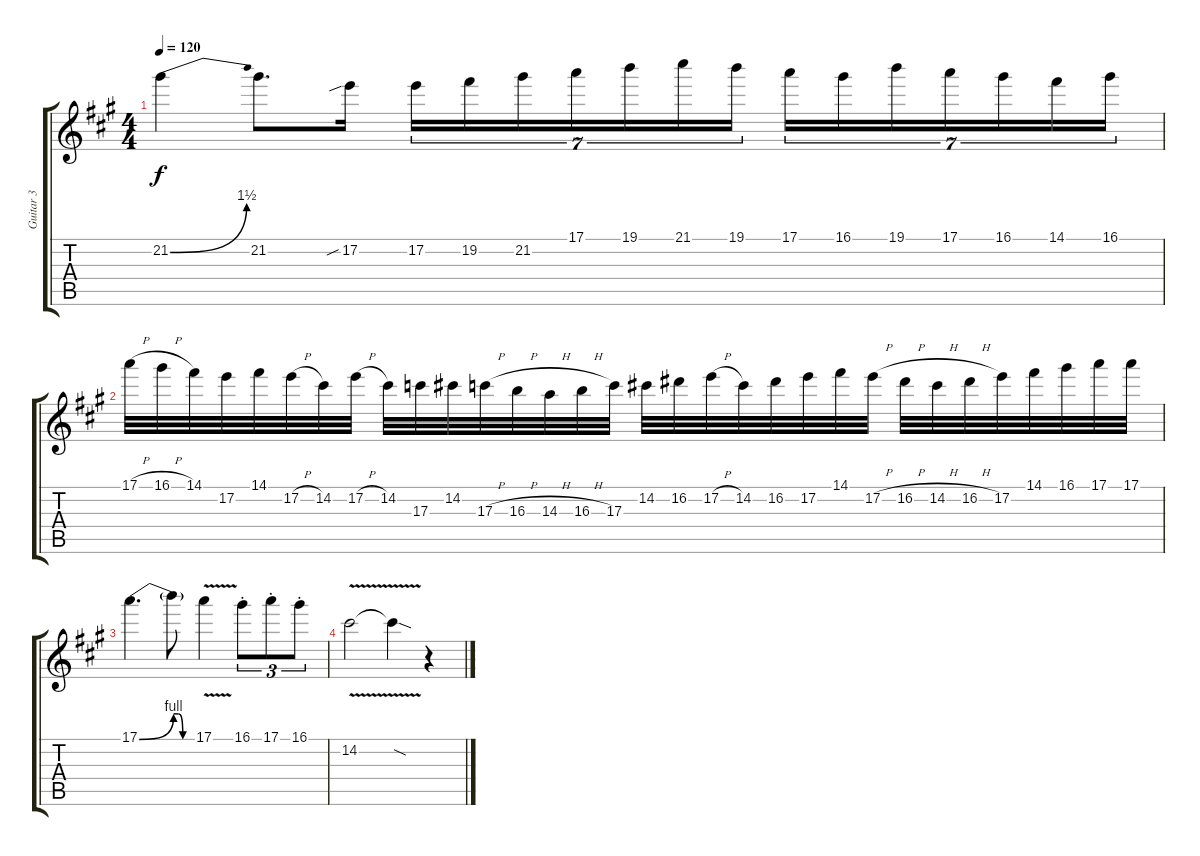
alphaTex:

\track ("Guitar 3" "Guitar 3") {instrument distortionguitar}
\staff {score tabs}
\tuning (E4 B3 G3 D3 A2 E2) {hide}
\ts (4 4)
\tempo 120
\clef g2
\ks a
21.2{be (bend 0 0 60 6)}.4{dy f} 21.2.8{d} 17.2{sib}.16 17.2.16{tu (7 4)} 19.2.16{tu (7 4)} 21.2.16{tu (7 4)} 17.1.16{tu (7 4)} 19.1.16{tu (7 4)} 21.1.16{tu (7 4)} 19.1.16{tu (7 4)} 17.1.16{tu (7 4)} 16.1.16{tu (7 4)} 19.1.16{tu (7 4)} 17.1.16{tu (7 4)} 16.1.16{tu (7 4)} 14.1.16{tu (7 4)} 16.1.16{tu (7 4)} |
17.1{h}.32 16.1{h}.32 14.1.32 17.2.32 14.1.32 17.2{h}.32 14.2.32 17.2{h}.32 14.2.32 17.3.32 14.2.32 17.3{h}.32 16.3{h}.32 14.3{h}.32 16.3{h}.32 17.3.32 14.2.32 16.2.32 17.2{h}.32 14.2.32 16.2.32 17.2.32 14.1.32 17.2{h}.32 16.2{h}.32 14.2{h}.32 16.2{h}.32 17.2.32 14.1.32 16.1.32 17.1.32 17.1.32 |
17.1{be (bend 0 0 60 4)}.4{d} 17.1{be (custom 0 4 15 4 30 0 60 0) t}.8 17.1{v}.4 16.1{st}.8{tu (3 2)} 17.1{st}.8{tu (3 2)} 16.1{st}.8{tu (3 2)} |
14.2{v}.2 14.2{sod t}.4 r.4
